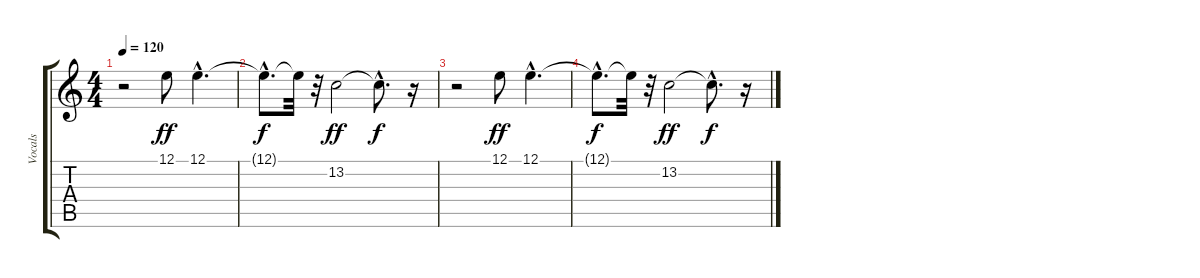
\track ("Vocals" "Vocals") {instrument flute}
\staff {score tabs}
\tuning (E4 B3 G3 D3 A2 E2) {hide}
\ts (4 4)
\tempo 120
\clef g2
\ks c
r.2{dy f} 12.1.8{dy ff} 12.1{hac}.4{d} |
12.1{hac t}.8{d dy f} 12.1{t}.32 r.32 13.2.2{dy ff} 13.2{hac t}.8{d dy f} r.16 |
r.2 12.1.8{dy ff} 12.1{hac}.4{d} |
12.1{hac t}.8{d dy f} 12.1{t}.32 r.32 13.2.2{dy ff} 13.2{hac t}.8{d dy f} r.16
